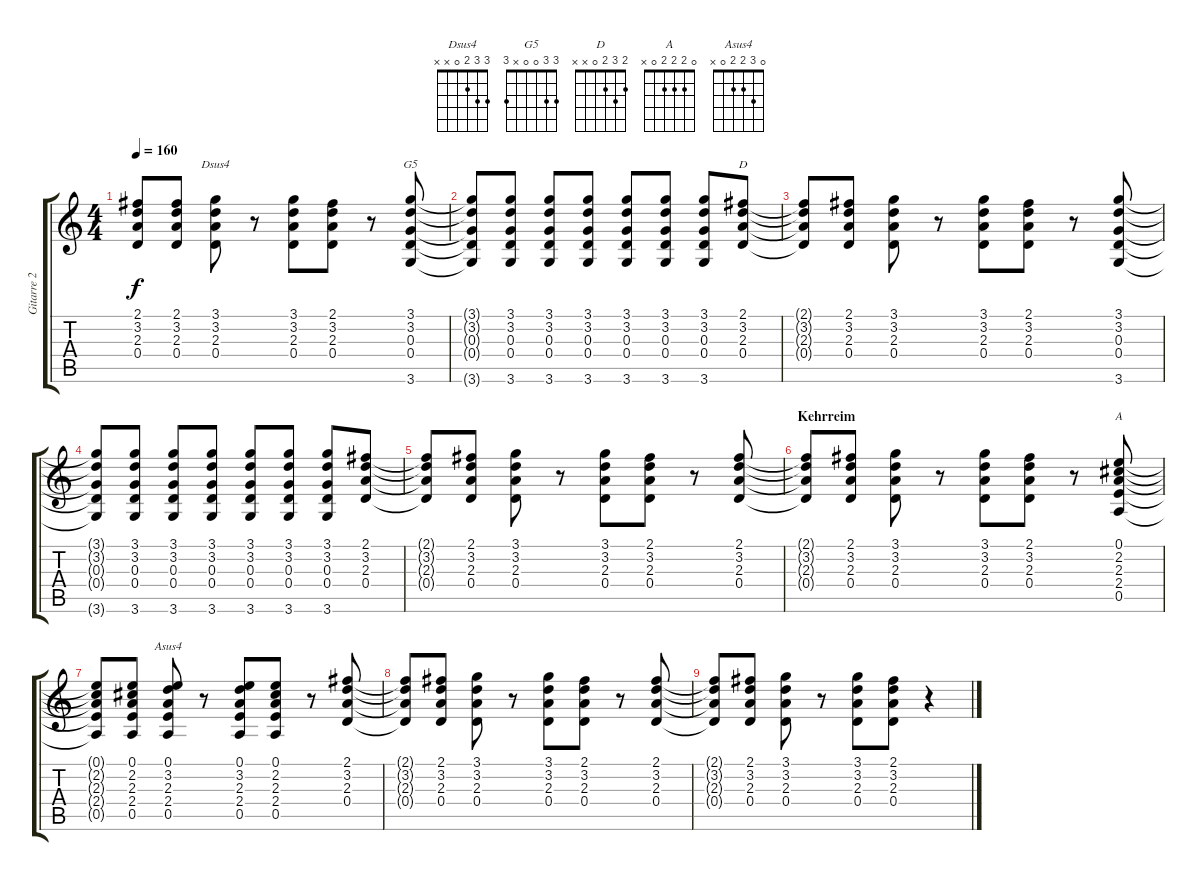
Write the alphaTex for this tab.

\track ("Gitarre 2" "Gitarre 2") {instrument acousticguitarsteel}
\staff {score tabs}
\tuning (E4 B3 G3 D3 A2 E2) {hide}
\chord ("Dsus4" 3 3 2 0 x x)
\chord ("G5" 3 3 0 0 x 3)
\chord ("D" 2 3 2 0 x x)
\chord ("A" 0 2 2 2 0 x)
\chord ("Asus4" 0 3 2 2 0 x)
\ts (4 4)
\tempo 160
\clef g2
\ks c
(2.1{t} 3.2{t} 2.3{t} 0.4{t}).8{dy f} (2.1 3.2 2.3 0.4).8 (3.1 3.2 2.3 0.4).8{ch "Dsus4"} r.8 (3.1 3.2 2.3 0.4).8 (2.1 3.2 2.3 0.4).8 r.8 (3.1 3.2 0.3 0.4 3.6).8{ch "G5"} |
(3.1{t} 3.2{t} 0.3{t} 0.4{t} 3.6{t}).8 (3.1 3.2 0.3 0.4 3.6).8 (3.1 3.2 0.3 0.4 3.6).8 (3.1 3.2 0.3 0.4 3.6).8 (3.1 3.2 0.3 0.4 3.6).8 (3.1 3.2 0.3 0.4 3.6).8 (3.1 3.2 0.3 0.4 3.6).8 (2.1 3.2 2.3 0.4).8{ch "D"} |
(2.1{t} 3.2{t} 2.3{t} 0.4{t}).8 (2.1 3.2 2.3 0.4).8 (3.1 3.2 2.3 0.4).8 r.8 (3.1 3.2 2.3 0.4).8 (2.1 3.2 2.3 0.4).8 r.8 (3.1 3.2 0.3 0.4 3.6).8 |
(3.1{t} 3.2{t} 0.3{t} 0.4{t} 3.6{t}).8 (3.1 3.2 0.3 0.4 3.6).8 (3.1 3.2 0.3 0.4 3.6).8 (3.1 3.2 0.3 0.4 3.6).8 (3.1 3.2 0.3 0.4 3.6).8 (3.1 3.2 0.3 0.4 3.6).8 (3.1 3.2 0.3 0.4 3.6).8 (2.1 3.2 2.3 0.4).8 |
(2.1{t} 3.2{t} 2.3{t} 0.4{t}).8 (2.1 3.2 2.3 0.4).8 (3.1 3.2 2.3 0.4).8 r.8 (3.1 3.2 2.3 0.4).8 (2.1 3.2 2.3 0.4).8 r.8 (2.1 3.2 2.3 0.4).8 |
\section ("" "Kehrreim")
(2.1{t} 3.2{t} 2.3{t} 0.4{t}).8 (2.1 3.2 2.3 0.4).8 (3.1 3.2 2.3 0.4).8 r.8 (3.1 3.2 2.3 0.4).8 (2.1 3.2 2.3 0.4).8 r.8 (0.1 2.2 2.3 2.4 0.5).8{ch "A"} |
(0.1{t} 2.2{t} 2.3{t} 2.4{t} 0.5{t}).8 (0.1 2.2 2.3 2.4 0.5).8 (0.1 3.2 2.3 2.4 0.5).8{ch "Asus4"} r.8 (0.1 3.2 2.3 2.4 0.5).8 (0.1 2.2 2.3 2.4 0.5).8 r.8 (2.1 3.2 2.3 0.4).8 |
(2.1{t} 3.2{t} 2.3{t} 0.4{t}).8 (2.1 3.2 2.3 0.4).8 (3.1 3.2 2.3 0.4).8 r.8 (3.1 3.2 2.3 0.4).8 (2.1 3.2 2.3 0.4).8 r.8 (2.1 3.2 2.3 0.4).8 |
(2.1{t} 3.2{t} 2.3{t} 0.4{t}).8 (2.1 3.2 2.3 0.4).8 (3.1 3.2 2.3 0.4).8 r.8 (3.1 3.2 2.3 0.4).8 (2.1 3.2 2.3 0.4).8 r.4
